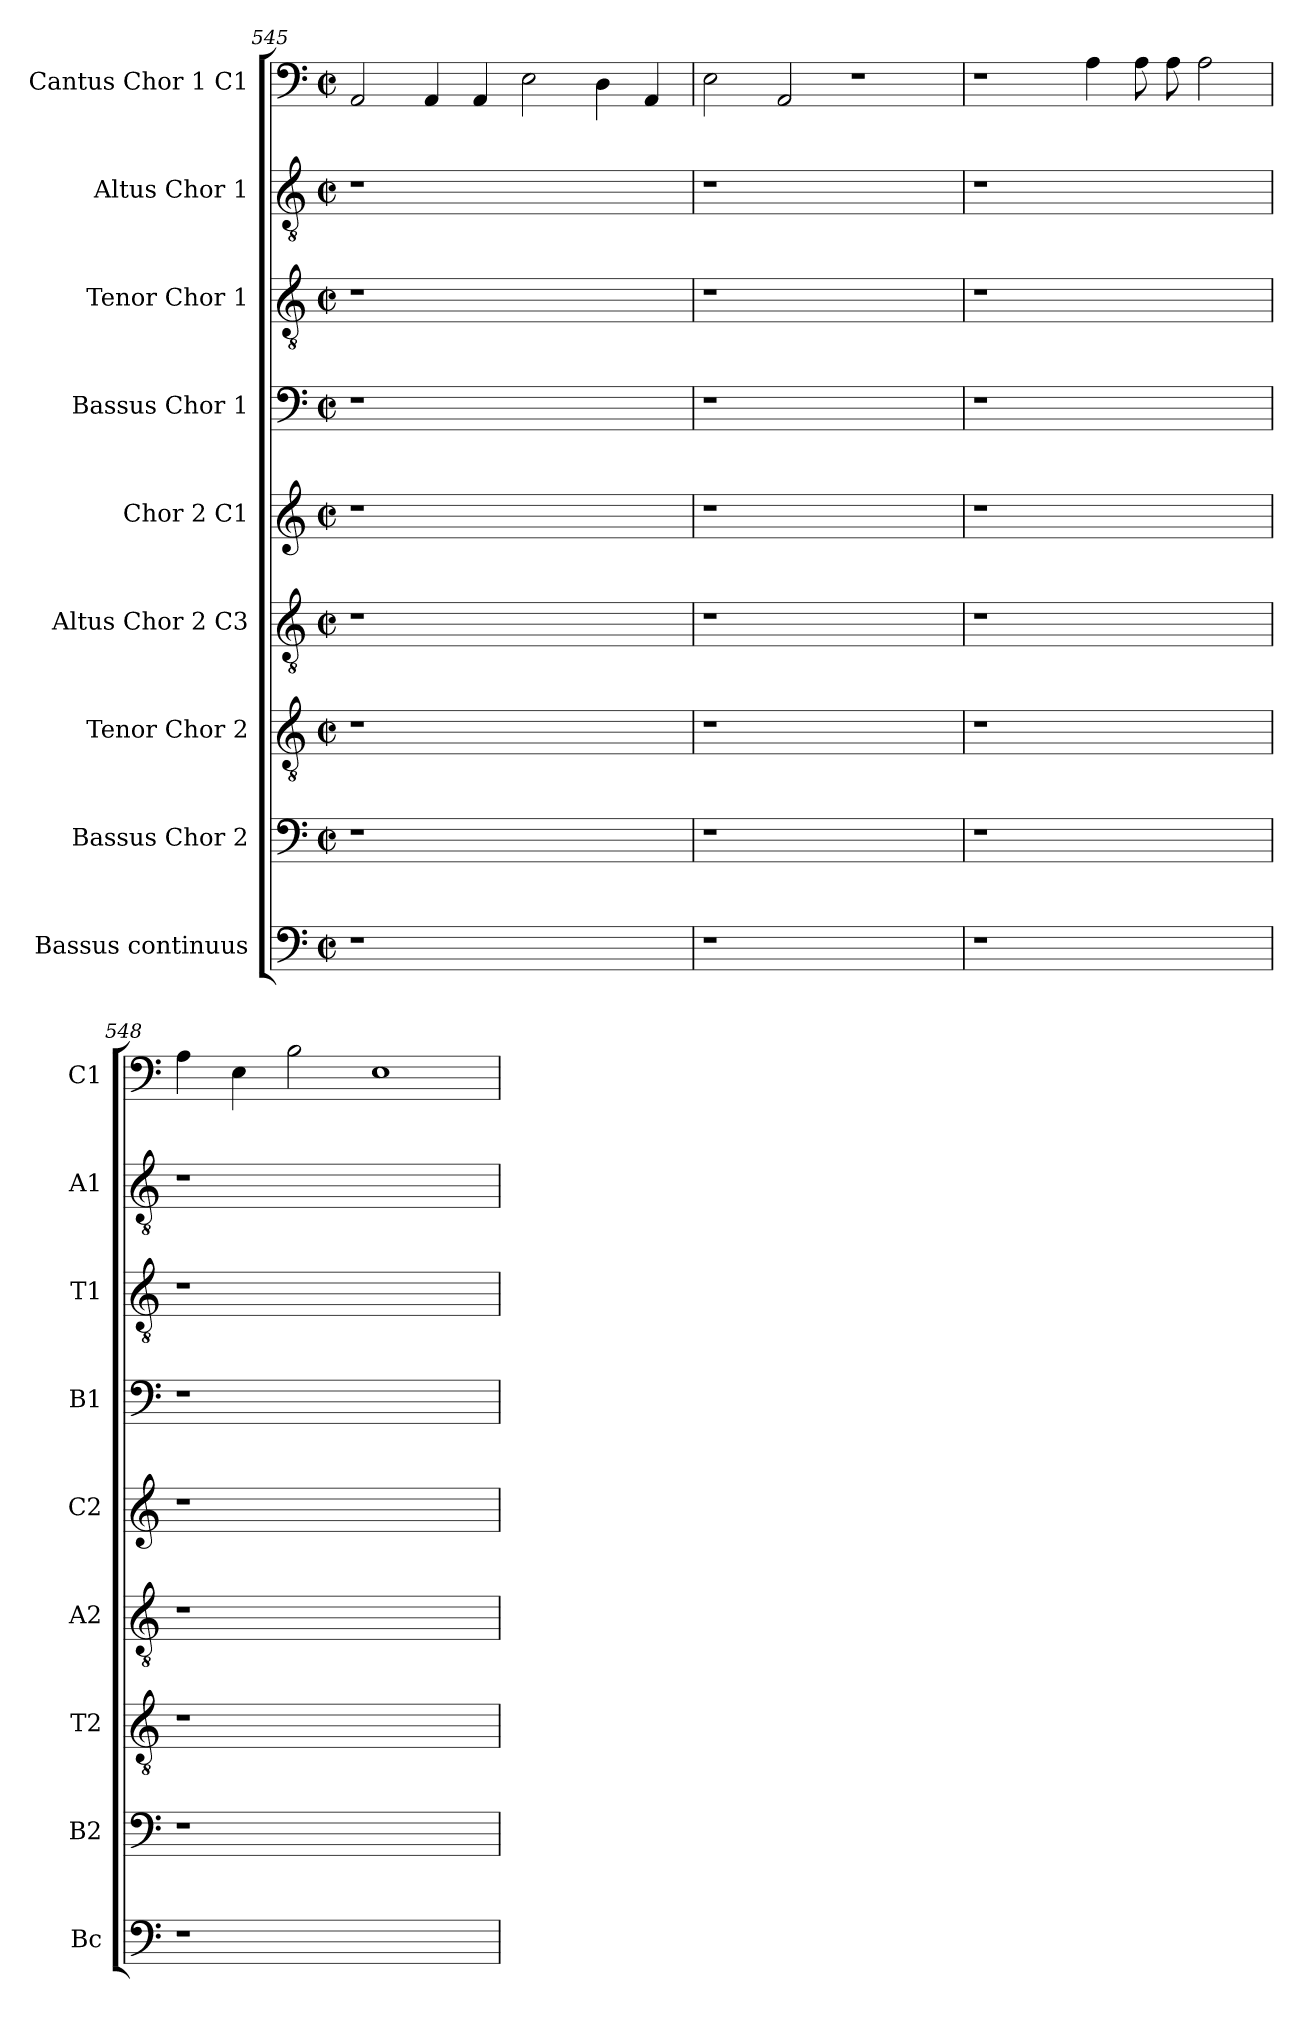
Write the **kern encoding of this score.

**kern	**kern	**kern	**kern	**kern	**kern	**kern	**kern	**kern
*part9	*part8	*part7	*part6	*part5	*part4	*part3	*part2	*part1
*staff9	*staff8	*staff7	*staff6	*staff5	*staff4	*staff3	*staff2	*staff1
*I"Bassus continuus	*I"Bassus Chor 2	*I"Tenor Chor 2	*I"Altus Chor 2 C3	*I"Chor 2 C1	*I"Bassus Chor 1	*I"Tenor Chor 1	*I"Altus Chor 1	*I"Cantus Chor 1 C1
*I'Bc	*I'B2	*I'T2	*I'A2	*I'C2	*I'B1	*I'T1	*I'A1	*I'C1
!!LO:LB:g=z
*clefF4	*clefF4	*clefGv2	*clefGv2	*clefG2	*clefF4	*clefGv2	*clefGv2	*clefF4
*ITrd7c12	*	*	*	*	*	*	*	*
*k[]	*k[]	*k[]	*k[]	*k[]	*k[]	*k[]	*k[]	*k[]
*C:	*C:	*C:	*C:	*C:	*C:	*C:	*C:	*C:
*M2/2	*M2/2	*M2/2	*M2/2	*M2/2	*M2/2	*M2/2	*M2/2	*M2/2
*met(c|)	*met(c|)	*met(c|)	*met(c|)	*met(c|)	*met(c|)	*met(c|)	*met(c|)	*met(c|)
=545	=545	=545	=545	=545	=545	=545	=545	=545
1r	1r	1r	1r	1r	1r	1r	1r	2AA/
.	.	.	.	.	.	.	.	4AA/
.	.	.	.	.	.	.	.	4AA/
1ryy	1ryy	1ryy	1ryy	1ryy	1ryy	1ryy	1ryy	2E\
.	.	.	.	.	.	.	.	4D\
.	.	.	.	.	.	.	.	4AA/
=546	=546	=546	=546	=546	=546	=546	=546	=546
1r	1r	1r	1r	1r	1r	1r	1r	2E\
.	.	.	.	.	.	.	.	2AA/
1ryy	1ryy	1ryy	1ryy	1ryy	1ryy	1ryy	1ryy	1r
=547	=547	=547	=547	=547	=547	=547	=547	=547
1r	1r	1r	1r	1r	1r	1r	1r	1r
1ryy	1ryy	1ryy	1ryy	1ryy	1ryy	1ryy	1ryy	4A\
.	.	.	.	.	.	.	.	8A\
.	.	.	.	.	.	.	.	8A\
.	.	.	.	.	.	.	.	2A\
=548	=548	=548	=548	=548	=548	=548	=548	=548
1r	1r	1r	1r	1r	1r	1r	1r	4A\
.	.	.	.	.	.	.	.	4E\
.	.	.	.	.	.	.	.	2B\
1ryy	1ryy	1ryy	1ryy	1ryy	1ryy	1ryy	1ryy	1E
=	=	=	=	=	=	=	=	=
*-	*-	*-	*-	*-	*-	*-	*-	*-
